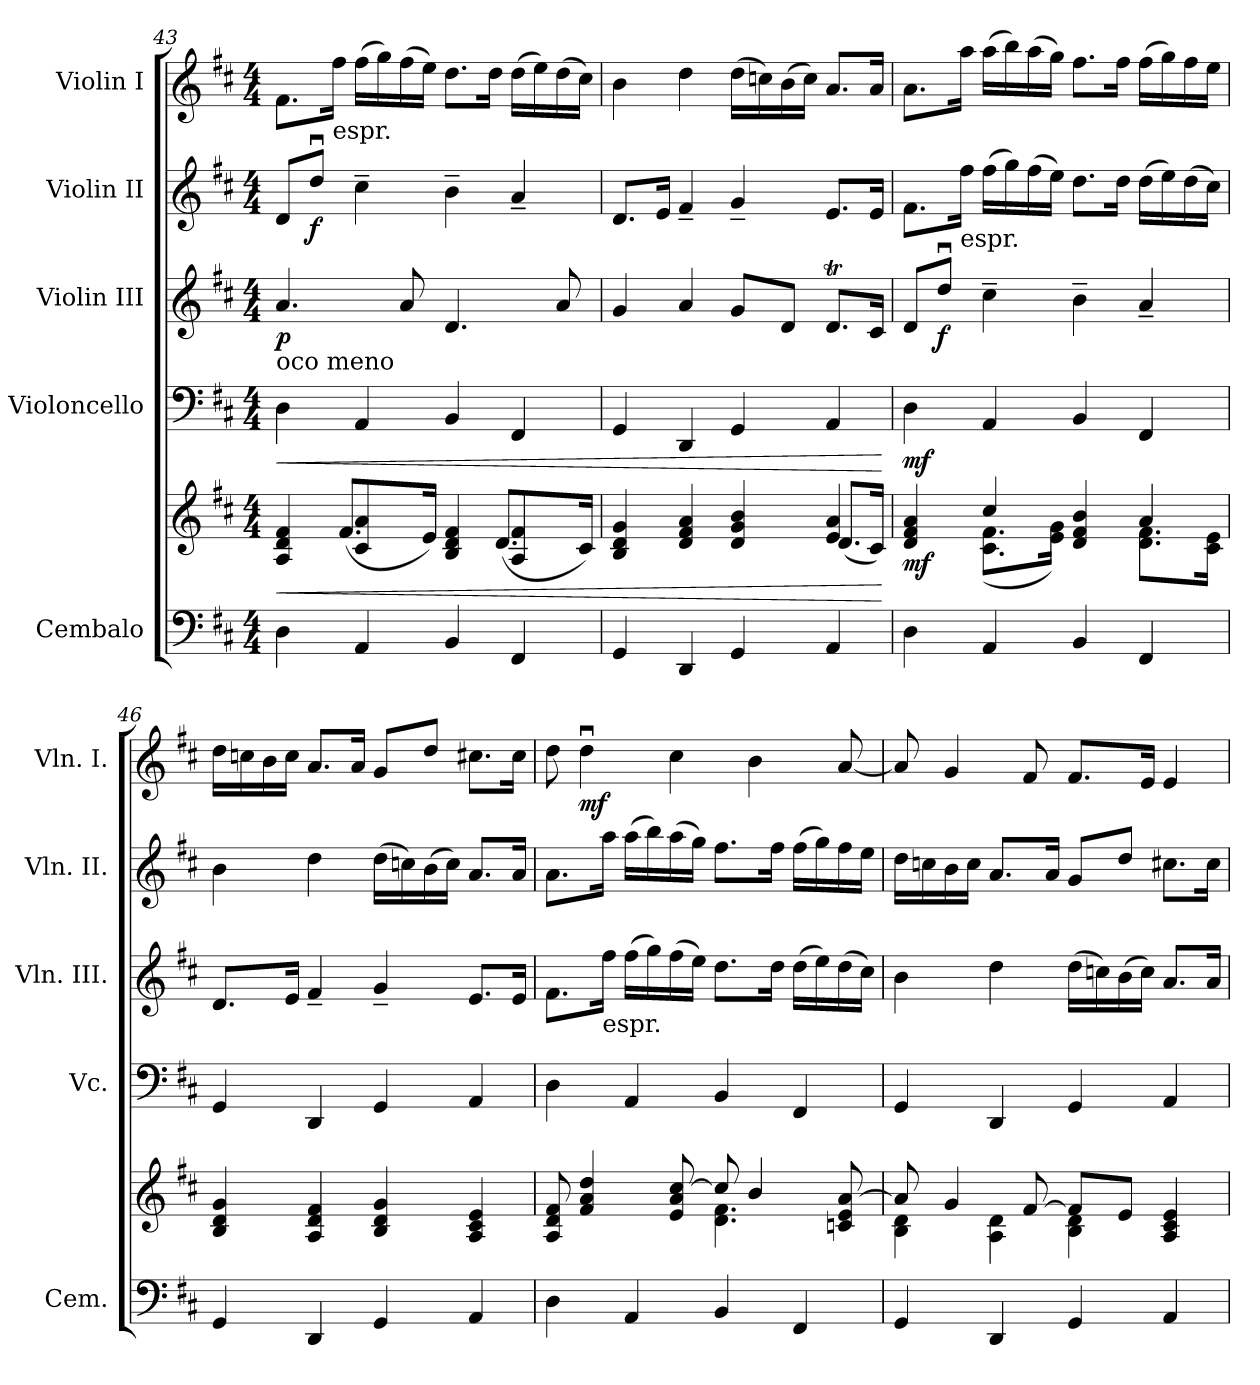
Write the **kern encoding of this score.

**kern	**kern	**dynam	**kern	**dynam	**kern	**dynam	**kern	**dynam	**kern	**dynam
*part5	*part5	*part5	*part4	*part4	*part3	*part3	*part2	*part2	*part1	*part1
*staff6	*staff5	*staff5/6	*staff4	*staff4	*staff3	*staff3	*staff2	*staff2	*staff1	*staff1
*I"Cembalo	*	*	*I"Violoncello	*	*I"Violin III	*	*I"Violin II	*	*I"Violin I	*
*I'Cem.	*	*	*I'Vc.	*	*I'Vln. III.	*	*I'Vln. II.	*	*I'Vln. I.	*
*clefF4	*clefG2	*	*clefF4	*	*clefG2	*	*clefG2	*	*clefG2	*
*k[f#c#]	*k[f#c#]	*	*k[f#c#]	*	*k[f#c#]	*	*k[f#c#]	*	*k[f#c#]	*
*M4/4	*M4/4	*	*M4/4	*	*M4/4	*	*M4/4	*	*M4/4	*
=43	=43	=43	=43	=43	=43	=43	=43	=43	=43	=43
!	!	!	!	!	!LO:TX:b:t=oco meno	!	!	!	!	!
!	!	!LO:HP:b	!	!LO:HP:b	!	!LO:DY:b	!	!	!	!
*	*^	*	*	*	*	*	*	*	*	*
4D\	4A/ 4d/ 4f#/	4ryy	<	4D\	<	4.a/	p	8d/L	.	8.f#\L	.
!	!	!	!	!	!	!	!	!	!LO:DY:b	!	!
.	.	.	.	.	.	.	.	8ddu/J	f	.	.
!	!	!	!	!	!	!	!	!	!	!LO:TX:b:t=espr.	!
.	.	.	.	.	.	.	.	.	.	16ff#\Jk	.
4AA/	4c#/ 4a/	(8.f#/L	.	4AA/	.	.	.	4cc#~\	.	(16ff#\LL	.
.	.	.	.	.	.	.	.	.	.	16gg\)	.
.	.	.	.	.	.	8a/	.	.	.	(16ff#\	.
.	.	16e/Jk)	.	.	.	.	.	.	.	16ee\JJ)	.
4BB/	4B/ 4d/ 4f#/	4ryy	.	4BB/	.	4.d/	.	4b~\	.	8.dd\L	.
.	.	.	.	.	.	.	.	.	.	16dd\Jk	.
4FF#/	4A/ 4f#/	(8.d/L	.	4FF#/	.	.	.	4a~/	.	(16dd\LL	.
.	.	.	.	.	.	.	.	.	.	16ee\)	.
.	.	.	.	.	.	8a/	.	.	.	(16dd\	.
.	.	16c#/Jk)	.	.	.	.	.	.	.	16cc#\JJ)	.
=44	=44	=44	=44	=44	=44	=44	=44	=44	=44	=44	=44
4GG/	4B/ 4d/ 4g/	2.ryy	.	4GG/	.	4g/	.	8.d/L	.	4b\	.
.	.	.	.	.	.	.	.	16e/Jk	.	.	.
4DD/	4d/ 4f#/ 4a/	.	.	4DD/	.	4a/	.	4f#~/	.	4dd\	.
4GG/	4d/ 4g/ 4b/	.	.	4GG/	.	8g/L	.	4g~/	.	(16dd\LL	.
.	.	.	.	.	.	.	.	.	.	16ccn\)	.
.	.	.	.	.	.	8d/J	.	.	.	(16b\	.
.	.	.	.	.	.	.	.	.	.	16cc\JJ)	.
4AA/	4e/ 4a/	(8.d/L	.	4AA/	.	8.dT/L	.	8.e/L	.	8.a/L	.
.	.	16c#/Jk)	.	.	.	16c#/Jk	.	16e/Jk	.	16a/Jk	.
*	*v	*v	*	*	*	*	*	*	*	*	*
.	.	[	.	[	.	.	.	.	.	.
!!LO:LB:g=z
=45	=45	=45	=45	=45	=45	=45	=45	=45	=45	=45
*	*^	*	*	*	*	*	*	*	*	*
!	!	!	!LO:DY:b	!	!LO:DY:b	!	!	!	!	!	!
4D\	4d/ 4f#/ 4a/	4ryy	mf	4D\	mf	8d/L	.	8.f#\L	.	8.a\L	.
!	!	!	!	!	!	!	!LO:DY:b	!	!	!	!
.	.	.	.	.	.	8ddu/J	f	.	.	.	.
!	!	!	!	!	!	!	!	!LO:TX:b:t=espr.	!	!	!
.	.	.	.	.	.	.	.	16ff#\Jk	.	16aa\Jk	.
4AA/	4cc#/	(8.c#\ 8.f#\L	.	4AA/	.	4cc#~\	.	(16ff#\LL	.	(16aa\LL	.
.	.	.	.	.	.	.	.	16gg\)	.	16bb\)	.
.	.	.	.	.	.	.	.	(16ff#\	.	(16aa\	.
.	.	16e\ 16g\Jk)	.	.	.	.	.	16ee\JJ)	.	16gg\JJ)	.
4BB/	4d/ 4f#/ 4b/	4ryy	.	4BB/	.	4b~\	.	8.dd\L	.	8.ff#\L	.
.	.	.	.	.	.	.	.	16dd\Jk	.	16ff#\Jk	.
4FF#/	4a/	8.d\ 8.f#\L	.	4FF#/	.	4a~/	.	(16dd\LL	.	(16ff#\LL	.
.	.	.	.	.	.	.	.	16ee\)	.	16gg\)	.
.	.	.	.	.	.	.	.	(16dd\	.	16ff#\	.
.	.	16c#\ 16e\Jk	.	.	.	.	.	16cc#\JJ)	.	16ee\JJ	.
*	*v	*v	*	*	*	*	*	*	*	*	*
=46	=46	=46	=46	=46	=46	=46	=46	=46	=46	=46
4GG/	4B/ 4d/ 4g/	.	4GG/	.	8.d/L	.	4b\	.	16dd\LL	.
.	.	.	.	.	.	.	.	.	16ccn\	.
.	.	.	.	.	.	.	.	.	16b\	.
.	.	.	.	.	16e/Jk	.	.	.	16cc\JJ	.
4DD/	4A/ 4d/ 4f#/	.	4DD/	.	4f#~/	.	4dd\	.	8.a/L	.
.	.	.	.	.	.	.	.	.	16a/Jk	.
4GG/	4B/ 4d/ 4g/	.	4GG/	.	4g~/	.	(16dd\LL	.	8g/L	.
.	.	.	.	.	.	.	16ccn\)	.	.	.
.	.	.	.	.	.	.	(16b\	.	8dd/J	.
.	.	.	.	.	.	.	16cc\JJ)	.	.	.
4AA/	4A/ 4c#/ 4e/	.	4AA/	.	8.e/L	.	8.a/L	.	8.cc#X\L	.
.	.	.	.	.	16e/Jk	.	16a/Jk	.	16cc#\Jk	.
=47	=47	=47	=47	=47	=47	=47	=47	=47	=47	=47
*	*^	*	*	*	*	*	*	*	*	*
4D\	8A/ 8d/ 8f#/	2ryy	.	4D\	.	8.f#\L	.	8.a\L	.	8dd\	.
!	!	!	!	!	!	!	!	!	!	!	!LO:DY:b
.	4f#/ 4a/ 4dd/	.	.	.	.	.	.	.	.	4ddu\	mf
!	!	!	!	!	!	!LO:TX:b:t=espr.	!	!	!	!	!
.	.	.	.	.	.	16ff#\Jk	.	16aa\Jk	.	.	.
4AA/	.	.	.	4AA/	.	(16ff#\LL	.	(16aa\LL	.	.	.
.	.	.	.	.	.	16gg\)	.	16bb\)	.	.	.
.	8e/ 8a/ [8cc#/	.	.	.	.	(16ff#\	.	(16aa\	.	4cc#\	.
.	.	.	.	.	.	16ee\JJ)	.	16gg\JJ)	.	.	.
4BB/	8cc#/]	4.d\ 4.f#\	.	4BB/	.	8.dd\L	.	8.ff#\L	.	.	.
.	4b/	.	.	.	.	.	.	.	.	4b\	.
.	.	.	.	.	.	16dd\Jk	.	16ff#\Jk	.	.	.
4FF#/	.	.	.	4FF#/	.	(16dd\LL	.	(16ff#\LL	.	.	.
.	.	.	.	.	.	16ee\)	.	16gg\)	.	.	.
.	8cn/ 8e/ [8a/	8ryy	.	.	.	(16dd\	.	16ff#\	.	[8a/	.
.	.	.	.	.	.	16cc#\JJ)	.	16ee\JJ	.	.	.
!!LO:PB:g=z
=48	=48	=48	=48	=48	=48	=48	=48	=48	=48	=48	=48
4GG/	8a/]	4B\ 4d\	.	4GG/	.	4b\	.	16dd\LL	.	8a/]	.
.	.	.	.	.	.	.	.	16ccn\	.	.	.
.	4g/	.	.	.	.	.	.	16b\	.	4g/	.
.	.	.	.	.	.	.	.	16cc\JJ	.	.	.
4DD/	.	4A\ 4d\	.	4DD/	.	4dd\	.	8.a/L	.	.	.
.	[8f#/	.	.	.	.	.	.	.	.	8f#/	.
.	.	.	.	.	.	.	.	16a/Jk	.	.	.
4GG/	8f#/L]	4B\ 4d\	.	4GG/	.	(16dd\LL	.	8g/L	.	8.f#/L	.
.	.	.	.	.	.	16ccn\)	.	.	.	.	.
.	8e/J	.	.	.	.	(16b\	.	8dd/J	.	.	.
.	.	.	.	.	.	16cc\JJ)	.	.	.	16e/Jk	.
4AA/	4A/ 4c#/ 4e/	4ryy	.	4AA/	.	8.a/L	.	8.cc#X\L	.	4e/	.
.	.	.	.	.	.	16a/Jk	.	16cc#\Jk	.	.	.
*	*v	*v	*	*	*	*	*	*	*	*	*
=	=	=	=	=	=	=	=	=	=	=
*-	*-	*-	*-	*-	*-	*-	*-	*-	*-	*-
